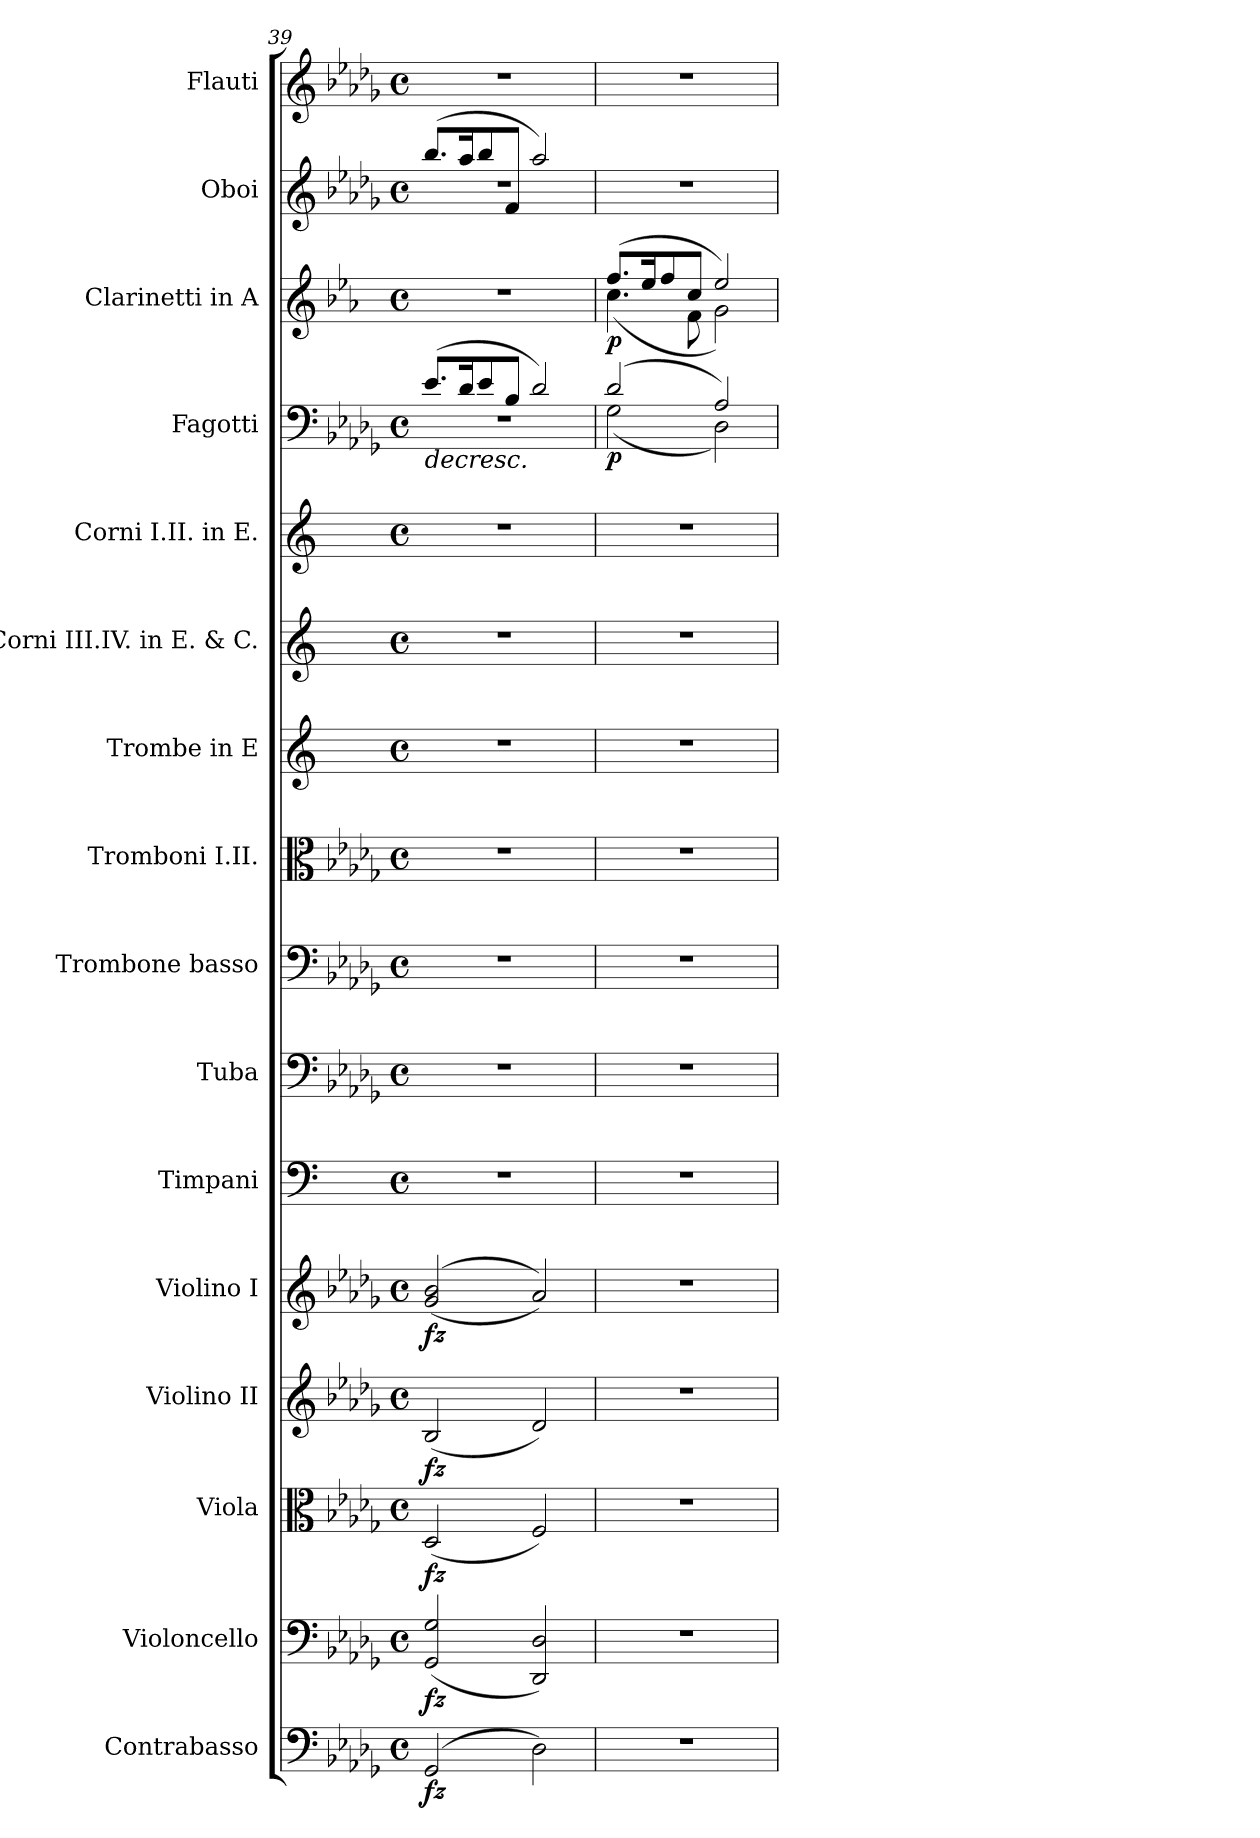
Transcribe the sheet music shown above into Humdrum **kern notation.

**kern	**dynam	**kern	**dynam	**kern	**dynam	**kern	**dynam	**kern	**dynam	**kern	**kern	**kern	**kern	**kern	**kern	**kern	**kern	**dynam	**kern	**dynam	**kern	**kern
*part16	*part16	*part15	*part15	*part14	*part14	*part13	*part13	*part12	*part12	*part11	*part10	*part9	*part8	*part7	*part6	*part5	*part4	*part4	*part3	*part3	*part2	*part1
*staff16	*staff16	*staff15	*staff15	*staff14	*staff14	*staff13	*staff13	*staff12	*staff12	*staff11	*staff10	*staff9	*staff8	*staff7	*staff6	*staff5	*staff4	*staff4	*staff3	*staff3	*staff2	*staff1
*I"Contrabasso	*	*I"Violoncello	*	*I"Viola	*	*I"Violino II	*	*I"Violino I	*	*I"Timpani	*I"Tuba	*I"Trombone basso	*I"Tromboni I.II.	*I"Trombe in E	*I"Corni III.IV. in E. &amp; C.	*I"Corni I.II. in E.	*I"Fagotti	*	*I"Clarinetti in A	*	*I"Oboi	*I"Flauti
*I'Cb.	*	*I'Vc.	*	*I'Vla.	*	*I'Vln. II	*	*I'Vln. I	*	*I'Timp.	*I'Tba.	*I'Trne B.	*I'Trbi.	*I'Trbe	*I'Cor. III.IV.	*I'Cor. I.II	*I'Fg.	*	*I'Cl.	*	*I'Ob.	*I'Fl.
*clefF4	*	*clefF4	*	*clefC3	*	*clefG2	*	*clefG2	*	*clefF4	*clefF4	*clefF4	*clefC3	*clefG2	*clefG2	*clefG2	*clefF4	*	*clefG2	*	*clefG2	*clefG2
*ITrd7c12	*	*	*	*	*	*	*	*	*	*	*	*	*	*ITrd-2c-4	*ITrd7c12	*ITrd5c8	*	*	*ITrd2c3	*	*	*
*k[b-e-a-d-g-]	*	*k[b-e-a-d-g-]	*	*k[b-e-a-d-g-]	*	*k[b-e-a-d-g-]	*	*k[b-e-a-d-g-]	*	*k[]	*k[b-e-a-d-g-]	*k[b-e-a-d-g-]	*k[b-e-a-d-g-]	*k[f#c#g#d#]	*k[]	*k[f#c#g#d#]	*k[b-e-a-d-g-]	*	*k[]	*	*k[b-e-a-d-g-]	*k[b-e-a-d-g-]
*M4/4	*	*M4/4	*	*M4/4	*	*M4/4	*	*M4/4	*	*M4/4	*M4/4	*M4/4	*M4/4	*M4/4	*M4/4	*M4/4	*M4/4	*	*M4/4	*	*M4/4	*M4/4
*met(c)	*	*met(c)	*	*met(c)	*	*met(c)	*	*met(c)	*	*met(c)	*met(c)	*met(c)	*met(c)	*met(c)	*met(c)	*met(c)	*met(c)	*	*met(c)	*	*met(c)	*met(c)
=39	=39	=39	=39	=39	=39	=39	=39	=39	=39	=39	=39	=39	=39	=39	=39	=39	=39	=39	=39	=39	=39	=39
!	!LO:DY:b	!	!LO:DY:b	!	!LO:DY:b	!	!LO:DY:b	!	!LO:DY:b	!	!	!	!	!	!	!	!	!LO:HP:b	!	!	!	!
*	*	*	*	*	*	*	*	*	*	*	*	*	*	*	*	*	*^	*	*	*	*^	*
(>2GGG-/	fz	(<2GG-/ 2G-/	fz	(<2D-/	fz	(<2B-/	fz	(>(<2g-/ 2b-/	fz	1r	1r	1r	1r	1r	1r	1r	(>8.e-/L	1rF	>	1r	.	(>8.bb-/L	1rdd	1r
.	.	.	.	.	.	.	.	.	.	.	.	.	.	.	.	.	16d-/K	.	.	.	.	16aa-/K	.	.
.	.	.	.	.	.	.	.	.	.	.	.	.	.	.	.	.	8e-/	.	.	.	.	8bb-/	.	.
.	.	.	.	.	.	.	.	.	.	.	.	.	.	.	.	.	8B-/J	.	.	.	.	8f/J	.	.
2DD-\)	.	2DD-/ 2D-/)	.	2F/)	.	2d-/)	.	2a-/))	.	.	.	.	.	.	.	.	2d-/)	.	.	.	.	2aa-/)	.	.
*	*	*	*	*	*	*	*	*	*	*	*	*	*	*	*	*	*	*	*	*	*	*v	*v	*
=40	=40	=40	=40	=40	=40	=40	=40	=40	=40	=40	=40	=40	=40	=40	=40	=40	=40	=40	=40	=40	=40	=40	=40
*	*	*	*	*	*	*	*	*	*	*	*	*	*	*	*	*	*	*	*	*^	*	*	*
!	!	!	!	!	!	!	!	!	!	!	!	!	!	!	!	!	!	!	!LO:DY:b	!	!	!LO:DY:b	!	!
1r	.	1r	.	1r	.	1r	.	1r	.	1r	1r	1r	1r	1r	1r	1r	(>2d-/	(<2G-\	p	(>8.dd/L	(<4.a\	p	1r	1r
.	.	.	.	.	.	.	.	.	.	.	.	.	.	.	.	.	.	.	.	16cc/K	.	.	.	.
.	.	.	.	.	.	.	.	.	.	.	.	.	.	.	.	.	.	.	.	8dd/	.	.	.	.
.	.	.	.	.	.	.	.	.	.	.	.	.	.	.	.	.	.	.	.	8a/J	8d\	.	.	.
.	.	.	.	.	.	.	.	.	.	.	.	.	.	.	.	.	2A-/)	2D-\)	.	2cc/)	2e\)	.	.	.
*	*	*	*	*	*	*	*	*	*	*	*	*	*	*	*	*	*v	*v	*	*	*	*	*	*
*	*	*	*	*	*	*	*	*	*	*	*	*	*	*	*	*	*	*	*v	*v	*	*	*
.	.	.	.	.	.	.	.	.	.	.	.	.	.	.	.	.	.	]	.	.	.	.
=	=	=	=	=	=	=	=	=	=	=	=	=	=	=	=	=	=	=	=	=	=	=
*-	*-	*-	*-	*-	*-	*-	*-	*-	*-	*-	*-	*-	*-	*-	*-	*-	*-	*-	*-	*-	*-	*-
